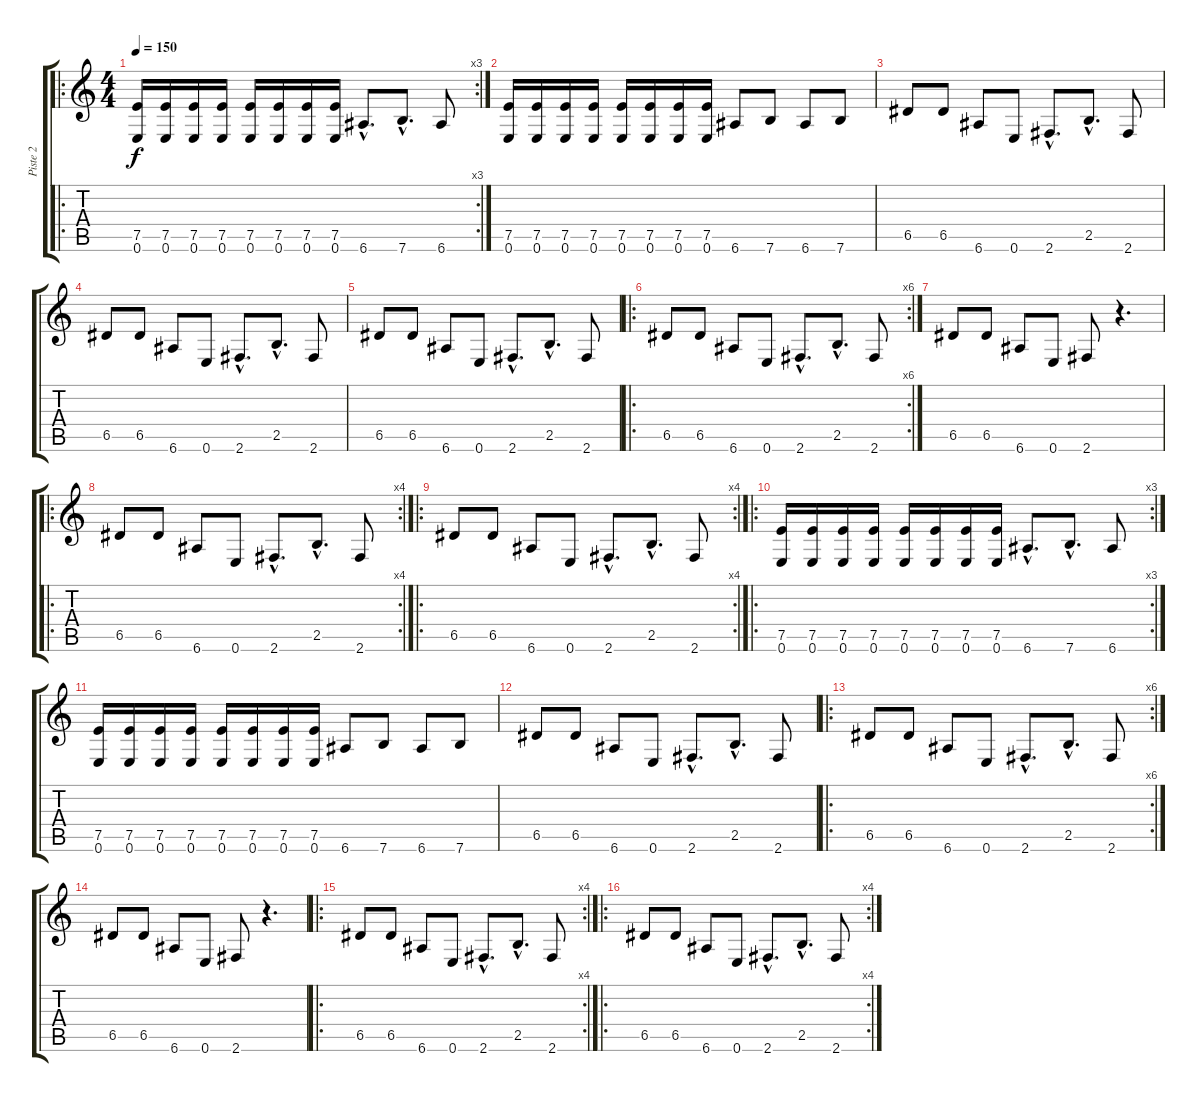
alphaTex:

\track ("Piste 2" "Piste 2") {instrument electricbassfinger}
\staff {score tabs}
\tuning (E4 B3 G3 D3 A2 E2) {hide}
\ro
\rc 3
\ts (4 4)
\tempo 150
\clef g2
\ks c
(7.5 0.6).16{dy f instrument electricbassfinger} (7.5 0.6).16 (7.5 0.6).16 (7.5 0.6).16 (7.5 0.6).16 (7.5 0.6).16 (7.5 0.6).16 (7.5 0.6).16 6.6{hac}.8{d} 7.6{hac}.8{d} 6.6.8 |
(7.5 0.6).16 (7.5 0.6).16 (7.5 0.6).16 (7.5 0.6).16 (7.5 0.6).16 (7.5 0.6).16 (7.5 0.6).16 (7.5 0.6).16 6.6.8 7.6.8 6.6.8 7.6.8 |
6.5.8 6.5.8 6.6.8 0.6.8 2.6{hac}.8{d} 2.5{hac}.8{d} 2.6.8 |
6.5.8 6.5.8 6.6.8 0.6.8 2.6{hac}.8{d} 2.5{hac}.8{d} 2.6.8 |
6.5.8 6.5.8 6.6.8 0.6.8 2.6{hac}.8{d} 2.5{hac}.8{d} 2.6.8 |
\ro
\rc 6
6.5.8 6.5.8 6.6.8 0.6.8 2.6{hac}.8{d} 2.5{hac}.8{d} 2.6.8 |
6.5.8 6.5.8 6.6.8 0.6.8 2.6.8 r.4{d} |
\ro
\rc 4
6.5.8 6.5.8 6.6.8 0.6.8 2.6{hac}.8{d} 2.5{hac}.8{d} 2.6.8 |
\ro
\rc 4
6.5.8 6.5.8 6.6.8 0.6.8 2.6{hac}.8{d} 2.5{hac}.8{d} 2.6.8 |
\ro
\rc 3
(7.5 0.6).16 (7.5 0.6).16 (7.5 0.6).16 (7.5 0.6).16 (7.5 0.6).16 (7.5 0.6).16 (7.5 0.6).16 (7.5 0.6).16 6.6{hac}.8{d} 7.6{hac}.8{d} 6.6.8 |
(7.5 0.6).16 (7.5 0.6).16 (7.5 0.6).16 (7.5 0.6).16 (7.5 0.6).16 (7.5 0.6).16 (7.5 0.6).16 (7.5 0.6).16 6.6.8 7.6.8 6.6.8 7.6.8 |
6.5.8 6.5.8 6.6.8 0.6.8 2.6{hac}.8{d} 2.5{hac}.8{d} 2.6.8 |
\ro
\rc 6
6.5.8 6.5.8 6.6.8 0.6.8 2.6{hac}.8{d} 2.5{hac}.8{d} 2.6.8 |
6.5.8 6.5.8 6.6.8 0.6.8 2.6.8 r.4{d} |
\ro
\rc 4
6.5.8 6.5.8 6.6.8 0.6.8 2.6{hac}.8{d} 2.5{hac}.8{d} 2.6.8 |
\ro
\rc 4
6.5.8 6.5.8 6.6.8 0.6.8 2.6{hac}.8{d} 2.5{hac}.8{d} 2.6.8
